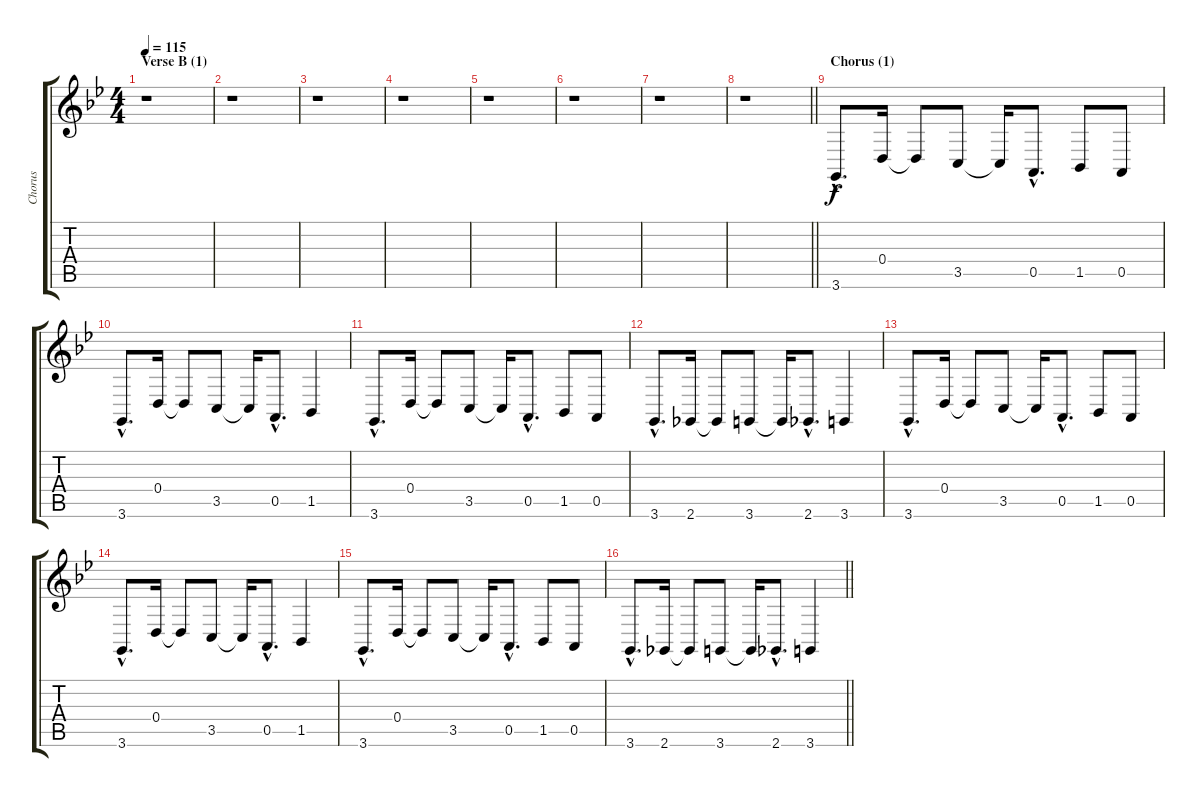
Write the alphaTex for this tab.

\track ("Chorus" "Chorus") {instrument sopranosax}
\staff {score tabs}
\tuning (E4 B3 G3 D3 A2 E2) {hide}
\ts (4 4)
\section ("" "Verse B (1)")
\tempo 115
\clef g2
\ks bb
r.1{dy f} |
r.1 |
r.1 |
r.1 |
r.1 |
r.1 |
r.1 |
\barLineRight lightlight
r.1 |
\section ("" "Chorus (1)")
3.6{hac}.8{d} 0.4.16 0.4{t}.8 3.5.8 3.5{t}.16 0.5{hac}.8{d} 1.5.8 0.5.8 |
3.6{hac}.8{d} 0.4.16 0.4{t}.8 3.5.8 3.5{t}.16 0.5{hac}.8{d} 1.5.4 |
3.6{hac}.8{d} 0.4.16 0.4{t}.8 3.5.8 3.5{t}.16 0.5{hac}.8{d} 1.5.8 0.5.8 |
3.6{hac}.8{d} 2.6.16 2.6{t}.8 3.6.8 3.6{t}.16 2.6{hac}.8{d} 3.6.4 |
3.6{hac}.8{d} 0.4.16 0.4{t}.8 3.5.8 3.5{t}.16 0.5{hac}.8{d} 1.5.8 0.5.8 |
3.6{hac}.8{d} 0.4.16 0.4{t}.8 3.5.8 3.5{t}.16 0.5{hac}.8{d} 1.5.4 |
3.6{hac}.8{d} 0.4.16 0.4{t}.8 3.5.8 3.5{t}.16 0.5{hac}.8{d} 1.5.8 0.5.8 |
\barLineRight lightlight
3.6{hac}.8{d} 2.6.16 2.6{t}.8 3.6.8 3.6{t}.16 2.6{hac}.8{d} 3.6.4
